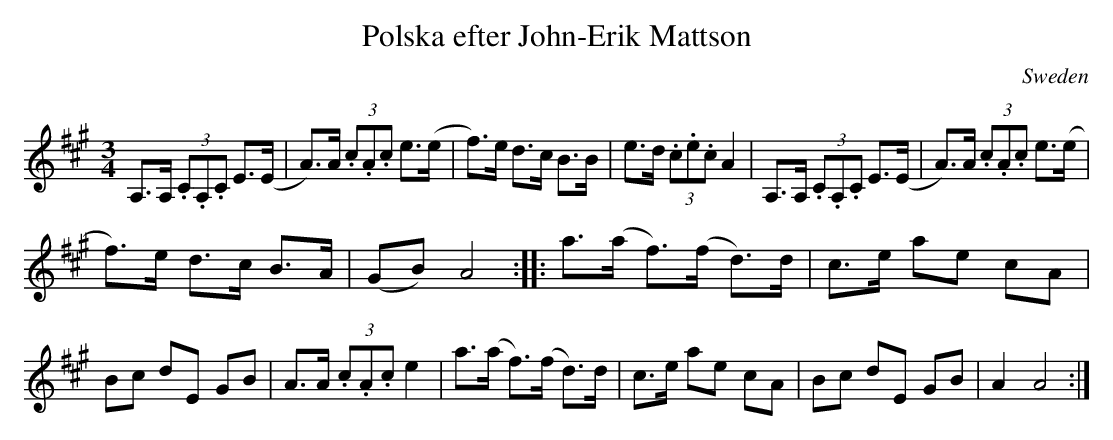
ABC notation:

X:1
T:Polska efter John-Erik Mattson
Q:144
O:Sweden
M:3/4
L:1/8
K:A
A,>A, (3.C.A,.C E>(E | A>)A (3.c.A.c e>(e |\
f>)e d>c B>B | e>d (3.c.e.c A2 | \
A,>A, (3.C.A,.C E>(E | A>)A (3.c.A.c e>(e |
f>)e d>c B>A | (GB) A4 :: \
a>(a f>)(f d>)d | c>e ae cA |
Bc dE GB | A>A (3.c.A.c e2 | \
a>(a f>)(f d>)d | c>e ae cA | \
Bc dE GB | A2 A4 :|
